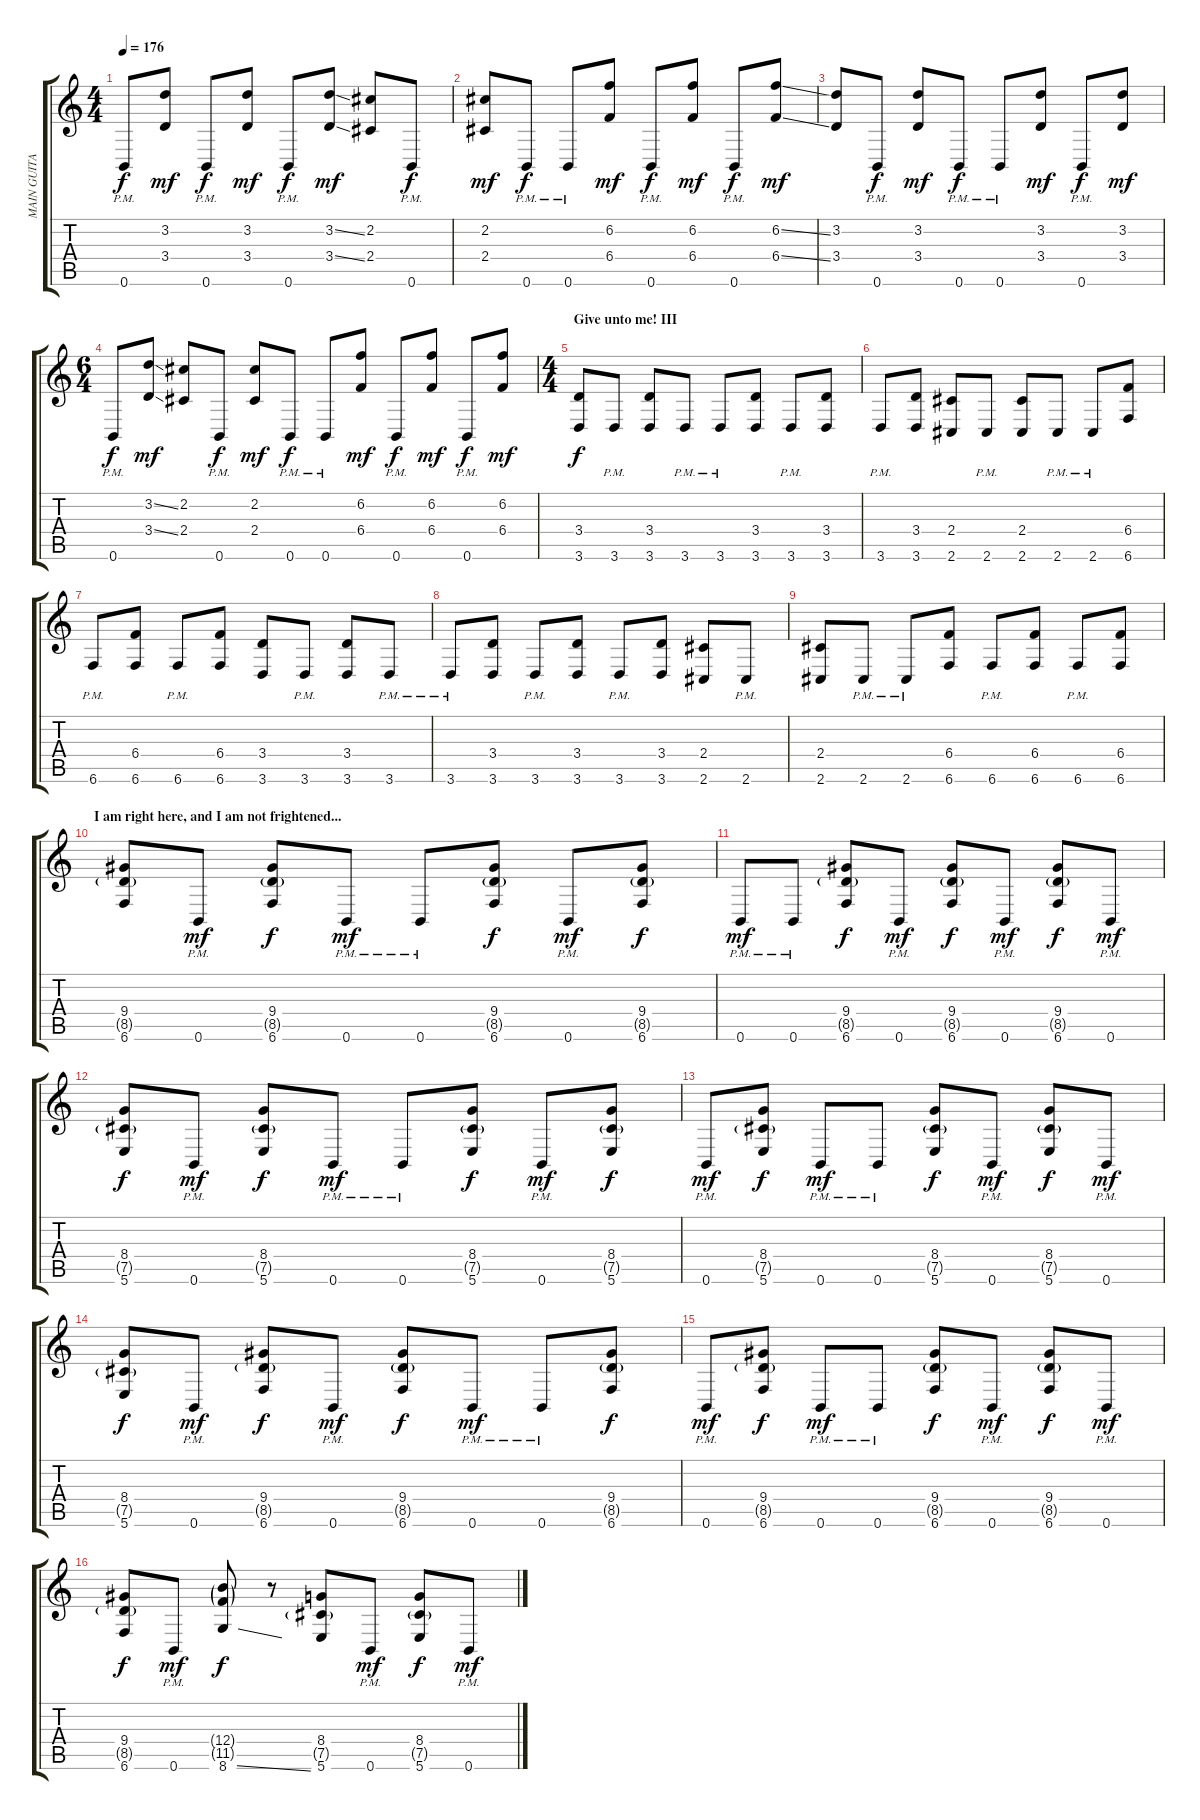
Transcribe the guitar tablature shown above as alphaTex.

\track ("MAIN GUITAR" "MAIN GUITA") {instrument distortionguitar}
\staff {score tabs}
\tuning (Eb4 B3 Gb3 B2 Gb2 B1) {hide}
\ts (4 4)
\tempo 176
\clef g2
\ks c
0.6{pm}.8{dy f} (3.2 3.4).8{dy mf} 0.6{pm}.8{dy f} (3.2 3.4).8{dy mf} 0.6{pm}.8{dy f} (3.2{ss} 3.4{ss}).8{dy mf} (2.2 2.4).8 0.6{pm}.8{dy f} |
(2.2 2.4).8{dy mf} 0.6{pm}.8{dy f} 0.6{pm}.8 (6.2 6.4).8{dy mf} 0.6{pm}.8{dy f} (6.2 6.4).8{dy mf} 0.6{pm}.8{dy f} (6.2{ss} 6.4{ss}).8{dy mf} |
(3.2 3.4).8 0.6{pm}.8{dy f} (3.2 3.4).8{dy mf} 0.6{pm}.8{dy f} 0.6{pm}.8 (3.2 3.4).8{dy mf} 0.6{pm}.8{dy f} (3.2 3.4).8{dy mf} |
\ts (6 4)
0.6{pm}.8{dy f} (3.2{ss} 3.4{ss}).8{dy mf} (2.2 2.4).8 0.6{pm}.8{dy f} (2.2 2.4).8{dy mf} 0.6{pm}.8{dy f} 0.6{pm}.8 (6.2 6.4).8{dy mf} 0.6{pm}.8{dy f} (6.2 6.4).8{dy mf} 0.6{pm}.8{dy f} (6.2 6.4).8{dy mf} |
\ts (4 4)
\section ("" "Give unto me! III")
(3.4 3.6).8{dy f} 3.6{pm}.8 (3.4 3.6).8 3.6{pm}.8 3.6{pm}.8 (3.4 3.6).8 3.6{pm}.8 (3.4 3.6).8 |
3.6{pm}.8 (3.4 3.6).8 (2.4 2.6).8 2.6{pm}.8 (2.4 2.6).8 2.6{pm}.8 2.6{pm}.8 (6.4 6.6).8 |
6.6{pm}.8 (6.4 6.6).8 6.6{pm}.8 (6.4 6.6).8 (3.4 3.6).8 3.6{pm}.8 (3.4 3.6).8 3.6{pm}.8 |
3.6{pm}.8 (3.4 3.6).8 3.6{pm}.8 (3.4 3.6).8 3.6{pm}.8 (3.4 3.6).8 (2.4 2.6).8 2.6{pm}.8 |
(2.4 2.6).8 2.6{pm}.8 2.6{pm}.8 (6.4 6.6).8 6.6{pm}.8 (6.4 6.6).8 6.6{pm}.8 (6.4 6.6).8 |
\section ("" "I am right here, and I am not frightened...")
(9.4 8.5{g} 6.6).8 0.6{pm}.8{dy mf} (9.4 8.5{g} 6.6).8{dy f} 0.6{pm}.8{dy mf} 0.6{pm}.8 (9.4 8.5{g} 6.6).8{dy f} 0.6{pm}.8{dy mf} (9.4 8.5{g} 6.6).8{dy f} |
0.6{pm}.8{dy mf} 0.6{pm}.8 (9.4 8.5{g} 6.6).8{dy f} 0.6{pm}.8{dy mf} (9.4 8.5{g} 6.6).8{dy f} 0.6{pm}.8{dy mf} (9.4 8.5{g} 6.6).8{dy f} 0.6{pm}.8{dy mf} |
(8.4 7.5{g} 5.6).8{dy f} 0.6{pm}.8{dy mf} (8.4 7.5{g} 5.6).8{dy f} 0.6{pm}.8{dy mf} 0.6{pm}.8 (8.4 7.5{g} 5.6).8{dy f} 0.6{pm}.8{dy mf} (8.4 7.5{g} 5.6).8{dy f} |
0.6{pm}.8{dy mf} (8.4 7.5{g} 5.6).8{dy f} 0.6{pm}.8{dy mf} 0.6{pm}.8 (8.4 7.5{g} 5.6).8{dy f} 0.6{pm}.8{dy mf} (8.4 7.5{g} 5.6).8{dy f} 0.6{pm}.8{dy mf} |
(8.4 7.5{g} 5.6).8{dy f} 0.6{pm}.8{dy mf} (9.4 8.5{g} 6.6).8{dy f} 0.6{pm}.8{dy mf} (9.4 8.5{g} 6.6).8{dy f} 0.6{pm}.8{dy mf} 0.6{pm}.8 (9.4 8.5{g} 6.6).8{dy f} |
0.6{pm}.8{dy mf} (9.4 8.5{g} 6.6).8{dy f} 0.6{pm}.8{dy mf} 0.6{pm}.8 (9.4 8.5{g} 6.6).8{dy f} 0.6{pm}.8{dy mf} (9.4 8.5{g} 6.6).8{dy f} 0.6{pm}.8{dy mf} |
(9.4 8.5{g} 6.6).8{dy f} 0.6{pm}.8{dy mf} (12.4{g} 11.5{g} 8.6{ss}).8{dy f} r.8 (8.4 7.5{g} 5.6).8 0.6{pm}.8{dy mf} (8.4 7.5{g} 5.6).8{dy f} 0.6{pm}.8{dy mf}
